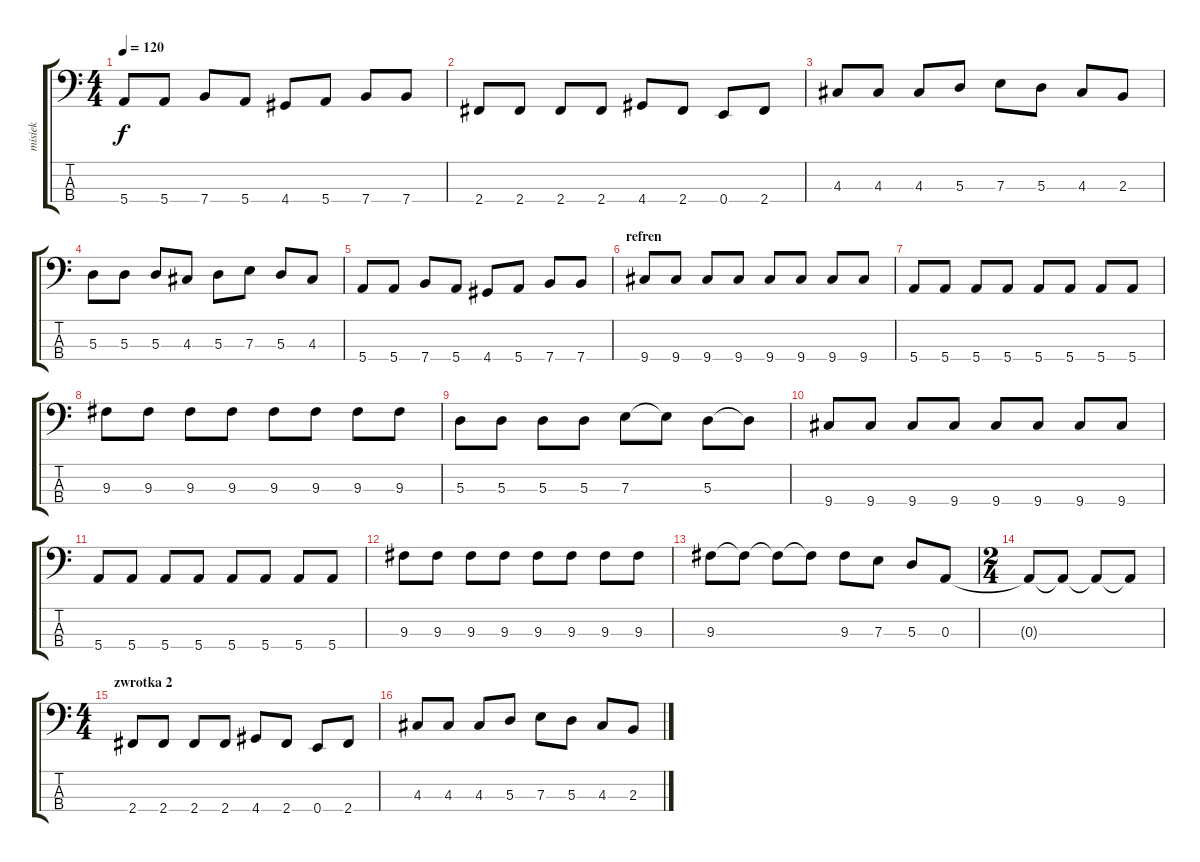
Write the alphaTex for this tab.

\track ("misiek" "misiek") {instrument electricbassfinger}
\staff {score tabs}
\tuning (G2 D2 A1 E1) {hide}
\ts (4 4)
\tempo 120
\clef f4
\ks c
5.4.8{dy f} 5.4.8 7.4.8 5.4.8 4.4.8 5.4.8 7.4.8 7.4.8 |
2.4.8 2.4.8 2.4.8 2.4.8 4.4.8 2.4.8 0.4.8 2.4.8 |
4.3.8 4.3.8 4.3.8 5.3.8 7.3.8 5.3.8 4.3.8 2.3.8 |
5.3.8 5.3.8 5.3.8 4.3.8 5.3.8 7.3.8 5.3.8 4.3.8 |
5.4.8 5.4.8 7.4.8 5.4.8 4.4.8 5.4.8 7.4.8 7.4.8 |
\section ("" "refren")
9.4.8 9.4.8 9.4.8 9.4.8 9.4.8 9.4.8 9.4.8 9.4.8 |
5.4.8 5.4.8 5.4.8 5.4.8 5.4.8 5.4.8 5.4.8 5.4.8 |
9.3.8 9.3.8 9.3.8 9.3.8 9.3.8 9.3.8 9.3.8 9.3.8 |
5.3.8 5.3.8 5.3.8 5.3.8 7.3.8 7.3{t}.8 5.3.8 5.3{t}.8 |
9.4.8 9.4.8 9.4.8 9.4.8 9.4.8 9.4.8 9.4.8 9.4.8 |
5.4.8 5.4.8 5.4.8 5.4.8 5.4.8 5.4.8 5.4.8 5.4.8 |
9.3.8 9.3.8 9.3.8 9.3.8 9.3.8 9.3.8 9.3.8 9.3.8 |
9.3.8 9.3{t}.8 9.3{t}.8 9.3{t}.8 9.3.8 7.3.8 5.3.8 0.3.8 |
\ts (2 4)
0.3{t}.8 0.3{t}.8 0.3{t}.8 0.3{t}.8 |
\ts (4 4)
\section ("" "zwrotka 2")
2.4.8 2.4.8 2.4.8 2.4.8 4.4.8 2.4.8 0.4.8 2.4.8 |
4.3.8 4.3.8 4.3.8 5.3.8 7.3.8 5.3.8 4.3.8 2.3.8
